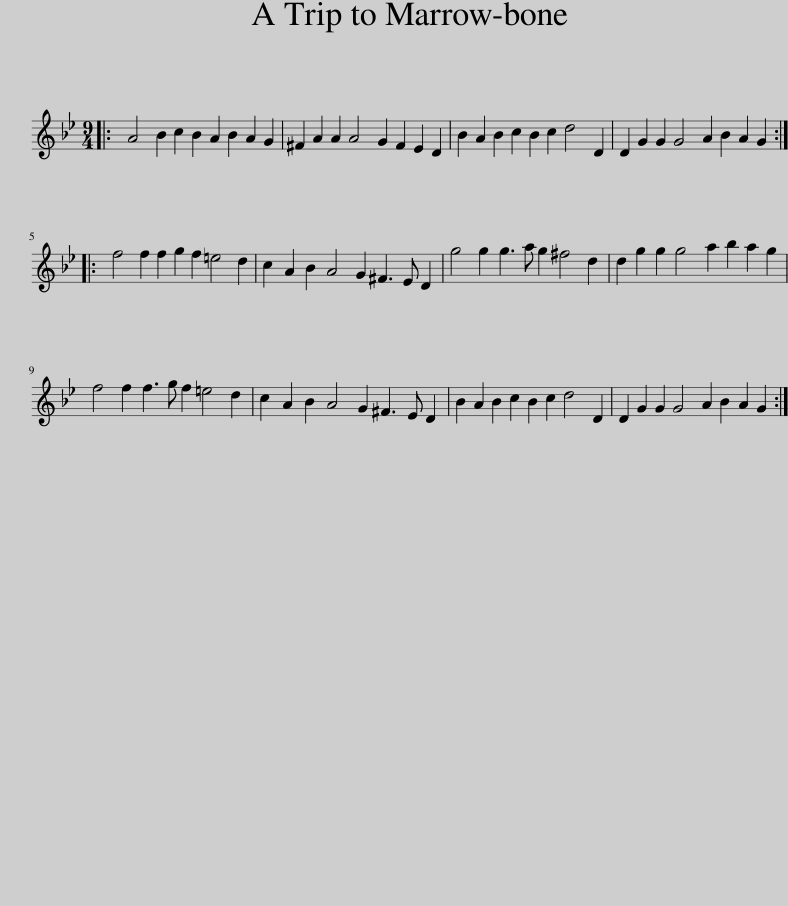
X:1
L:1/8
M:9/4
I:linebreak $
K:Gmin
V:1 treble
V:1
|: A4 B2 c2 B2 A2 B2 A2 G2 | ^F2 A2 A2 A4 G2 F2 E2 D2 | B2 A2 B2 c2 B2 c2 d4 D2 | D2 G2 G2 G4 A2 B2 A2 G2 ::$ f4 f2 f2 g2 f2 =e4 d2 | %5
 c2 A2 B2 A4 G2 ^F3 E D2 | g4 g2 g3 a g2 ^f4 d2 | d2 g2 g2 g4 a2 b2 a2 g2 |$ f4 f2 f3 g f2 =e4 d2 | c2 A2 B2 A4 G2 ^F3 E D2 | %10
 B2 A2 B2 c2 B2 c2 d4 D2 | D2 G2 G2 G4 A2 B2 A2 G2 :| %12
